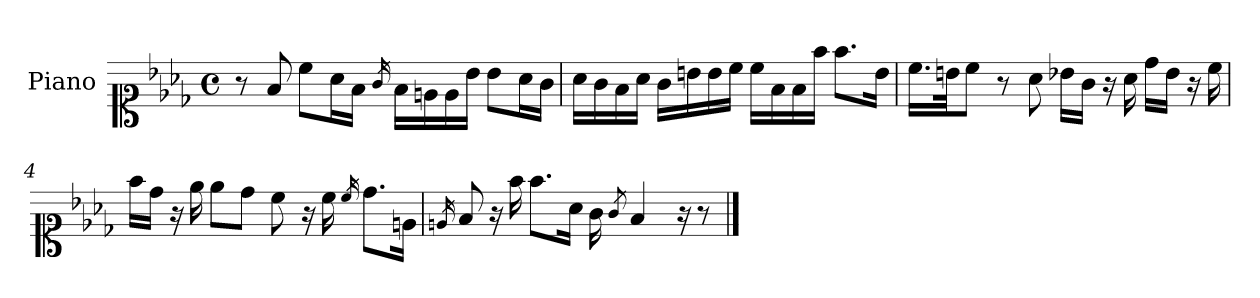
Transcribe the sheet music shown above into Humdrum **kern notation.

**kern
*part1
*staff1
*I"Piano
*I'Pno.
*clefC1
*k[b-e-a-d-]
*M4/4
*met(c)
=1
8r
8f/
8cc\L
16a-\L
16f\JJ
16qg/
16f\LL
16en\
16e\
16b-\JJ
8b-\L
16a-\L
16g\JJ
=2
16a-\LL
16g\
16f\
16a-\JJ
16g\LL
16bn\
16b\
16cc\JJ
16cc\LL
16f\
16f\
16ff\JJ
8.ff\L
16b\Jk
=3
16.cc\LL
32bn\JK
8cc\J
8r
8a-\
16b-X\LL
16g\JJ
16r
16a-\
16dd-\LL
16b-\JJ
16r
16cc\
!!LO:LB:g=z
=4
16ff\LL
16dd-\JJ
16r
16ee-\
8ee-\L
8dd-\J
8cc\
16r
16cc\
16qcc/
8.dd-\L
16en\Jk
=5
16qen/
8f/
16r
16ff\
8.ff\L
16a-\Jk
16g\
8qg/
4f/
16r
8r
==
*-
